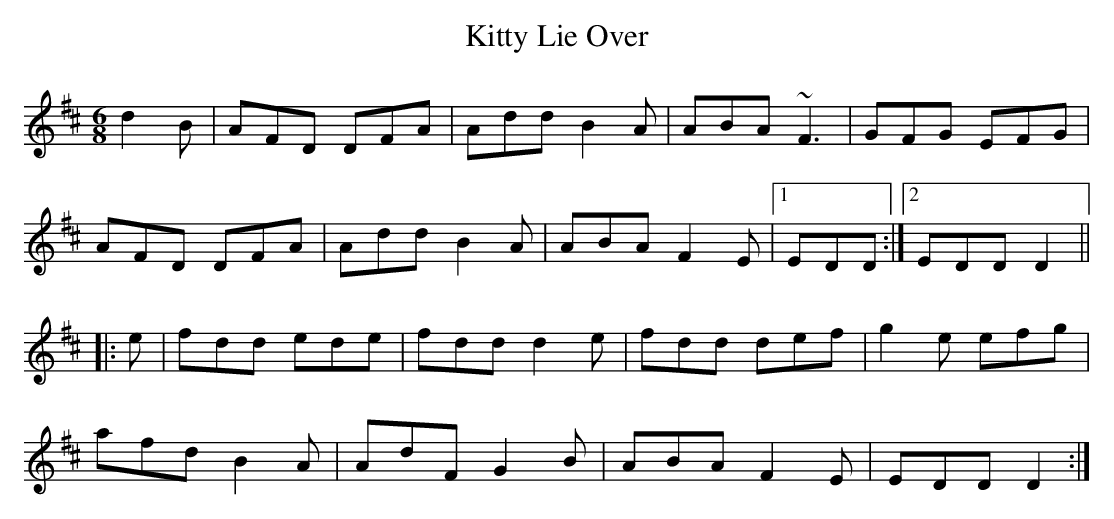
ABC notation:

X:1
T:Kitty Lie Over
M:6/8
L:1/8
K:D
d2B|AFD DFA|Add B2A|ABA ~F3|GFG EFG|
AFD DFA|Add B2A|ABA F2E|1 EDD :|2 EDD D2||
|:e|fdd ede|fdd d2e|fdd def|g2e efg|
afd B2A|AdF G2B|ABA F2E|EDD D2:|
